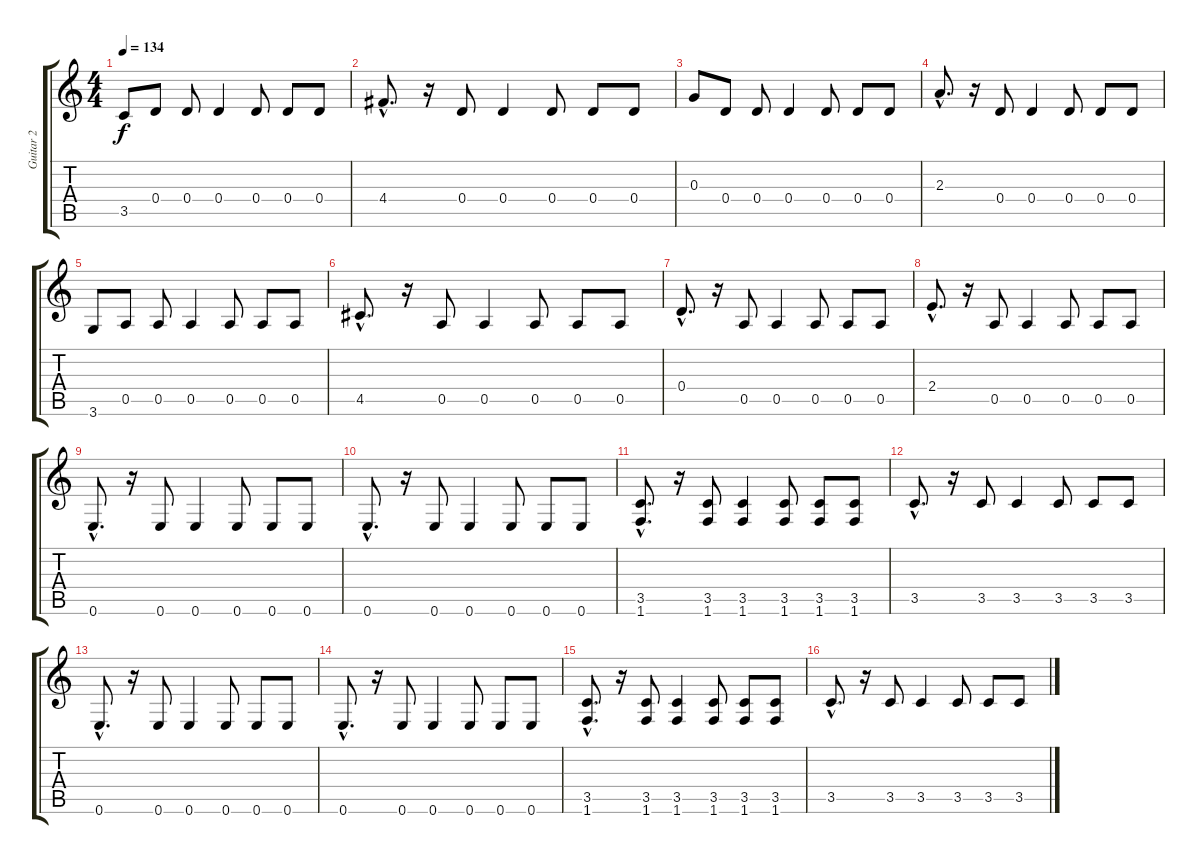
\track ("Guitar 2" "Guitar 2") {instrument distortionguitar}
\staff {score tabs}
\tuning (E4 B3 G3 D3 A2 E2) {hide}
\ts (4 4)
\tempo 134
\clef g2
\ks c
3.5.8{dy f} 0.4.8 0.4.8 0.4.4 0.4.8 0.4.8 0.4.8 |
4.4{hac}.8{d} r.16 0.4.8 0.4.4 0.4.8 0.4.8 0.4.8 |
0.3.8 0.4.8 0.4.8 0.4.4 0.4.8 0.4.8 0.4.8 |
2.3{hac}.8{d} r.16 0.4.8 0.4.4 0.4.8 0.4.8 0.4.8 |
3.6.8 0.5.8 0.5.8 0.5.4 0.5.8 0.5.8 0.5.8 |
4.5{hac}.8{d} r.16 0.5.8 0.5.4 0.5.8 0.5.8 0.5.8 |
0.4{hac}.8{d} r.16 0.5.8 0.5.4 0.5.8 0.5.8 0.5.8 |
2.4{hac}.8{d} r.16 0.5.8 0.5.4 0.5.8 0.5.8 0.5.8 |
0.6{hac}.8{d} r.16 0.6.8 0.6.4 0.6.8 0.6.8 0.6.8 |
0.6{hac}.8{d} r.16 0.6.8 0.6.4 0.6.8 0.6.8 0.6.8 |
(3.5{hac} 1.6{hac}).8{d} r.16 (3.5 1.6).8 (3.5 1.6).4 (3.5 1.6).8 (3.5 1.6).8 (3.5 1.6).8 |
3.5{hac}.8{d} r.16 3.5.8 3.5.4 3.5.8 3.5.8 3.5.8 |
0.6{hac}.8{d} r.16 0.6.8 0.6.4 0.6.8 0.6.8 0.6.8 |
0.6{hac}.8{d} r.16 0.6.8 0.6.4 0.6.8 0.6.8 0.6.8 |
(3.5{hac} 1.6{hac}).8{d} r.16 (3.5 1.6).8 (3.5 1.6).4 (3.5 1.6).8 (3.5 1.6).8 (3.5 1.6).8 |
3.5{hac}.8{d} r.16 3.5.8 3.5.4 3.5.8 3.5.8 3.5.8
